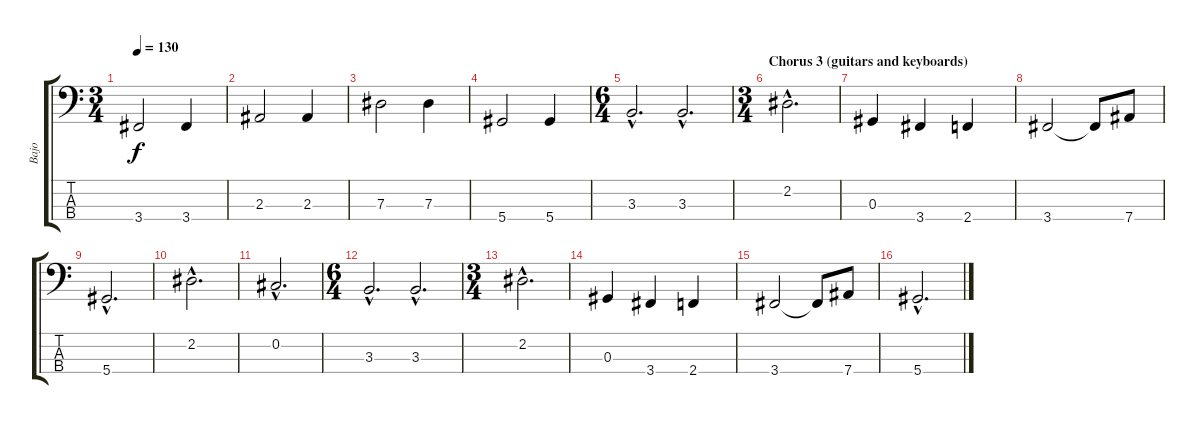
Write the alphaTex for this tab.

\track ("Bajo " "Bajo ") {instrument synthbass2}
\staff {score tabs}
\tuning (Gb2 Db2 Ab1 Eb1) {hide}
\ts (3 4)
\tempo 130
\clef f4
\ks c
3.4.2{dy f} 3.4.4 |
2.3.2 2.3.4 |
7.3.2 7.3.4 |
5.4.2 5.4.4 |
\ts (6 4)
3.3{hac}.2{d} 3.3{hac}.2{d} |
\ts (3 4)
\section ("" "Chorus 3 (guitars and keyboards)")
2.2{hac}.2{d} |
0.3.4 3.4.4 2.4.4 |
3.4.2 3.4{t}.8 7.4.8 |
5.4{hac}.2{d} |
2.2{hac}.2{d} |
0.2{hac}.2{d} |
\ts (6 4)
3.3{hac}.2{d} 3.3{hac}.2{d} |
\ts (3 4)
2.2{hac}.2{d} |
0.3.4 3.4.4 2.4.4 |
3.4.2 3.4{t}.8 7.4.8 |
5.4{hac}.2{d}
